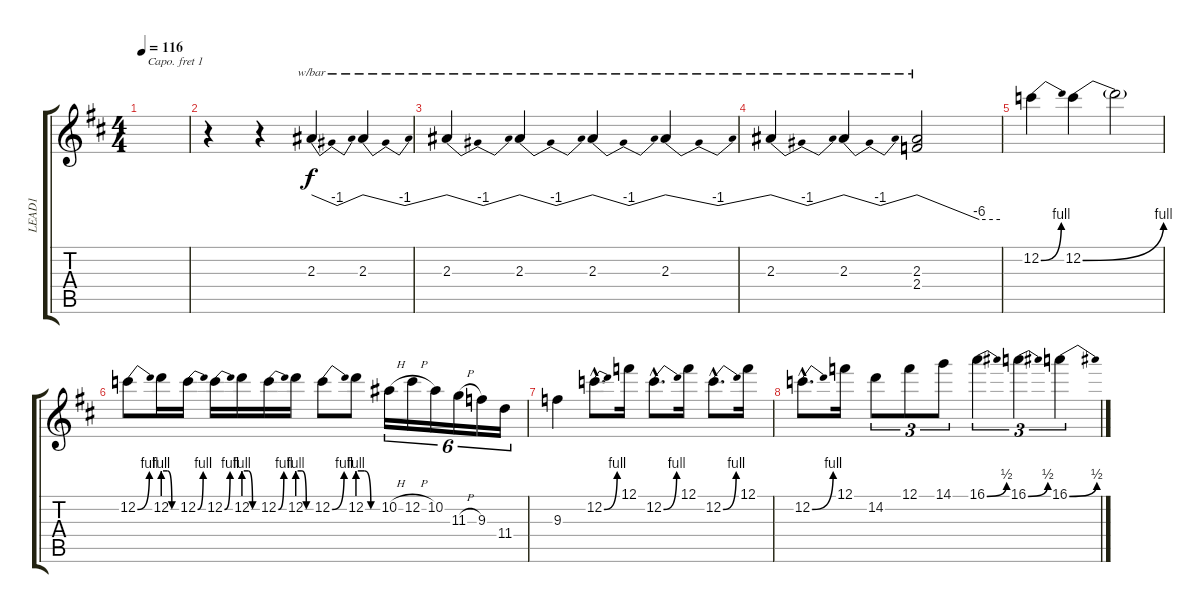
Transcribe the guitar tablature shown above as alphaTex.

\track ("LEAD1" "LEAD1") {instrument distortionguitar}
\staff {score tabs}
\capo 1
\tuning (E4 B3 G3 D3 A2 E2) {hide}
\ts (4 4)
\tempo 116
\clef g2
\ks d
|
r.4 r.4 2.3.4{tbe (dip default 0 0 30 -4 60 0)} 2.3.4{tbe (dip default 0 0 30 -4 60 0)} |
2.3.4{tbe (dip default 0 0 30 -4 60 0)} 2.3.4{tbe (dip default 0 0 30 -4 60 0)} 2.3.4{tbe (dip default 0 0 30 -4 60 0)} 2.3.4{tbe (dip default 0 0 30 -4 60 0)} |
2.3.4{tbe (dip default 0 0 30 -4 60 0)} 2.3.4{tbe (dip default 0 0 30 -4 60 0)} (2.3 2.4).2{tbe (custom default 0 0 45 -24 60 -24)} |
12.2{be (bend 0 0 60 4)}.4 12.2{be (bend 0 0 60 4)}.4 12.2{t}.2 |
12.2{be (bend 0 0 60 4)}.8 12.2{be (custom 0 4 20 4 40 0 60 0)}.16 12.2{be (bend 0 0 60 4)}.16 12.2{be (bend 0 0 60 4)}.16 12.2{be (custom 0 4 20 4 40 0 60 0)}.16 12.2{be (bend 0 0 60 4)}.16 12.2{be (custom 0 4 20 4 40 0 60 0)}.16 12.2{be (bend 0 0 60 4)}.8 12.2{be (custom 0 4 20 4 40 0 60 0)}.8 10.2{h}.16{tu (6 4)} 12.2{h}.16{tu (6 4)} 10.2.16{tu (6 4)} 11.3{h}.16{tu (6 4)} 9.3.16{tu (6 4)} 11.4.16{tu (6 4)} |
9.3.4 12.2{be (bend 0 0 60 4) hac}.8{d} 12.1.16 12.2{be (bend 0 0 60 4) hac}.8{d} 12.1.16 12.2{be (bend 0 0 60 4) hac}.8{d} 12.1.16 |
12.2{be (bend 0 0 60 4) hac}.8{d} 12.1.16 14.2.8{tu (3 2)} 12.1.8{tu (3 2)} 14.1.8{tu (3 2)} 16.1{be (bend 0 0 60 2)}.4{tu (3 2)} 16.1{be (bend 0 0 60 2)}.4{tu (3 2)} 16.1{be (bend 0 0 60 2)}.4{tu (3 2)}
